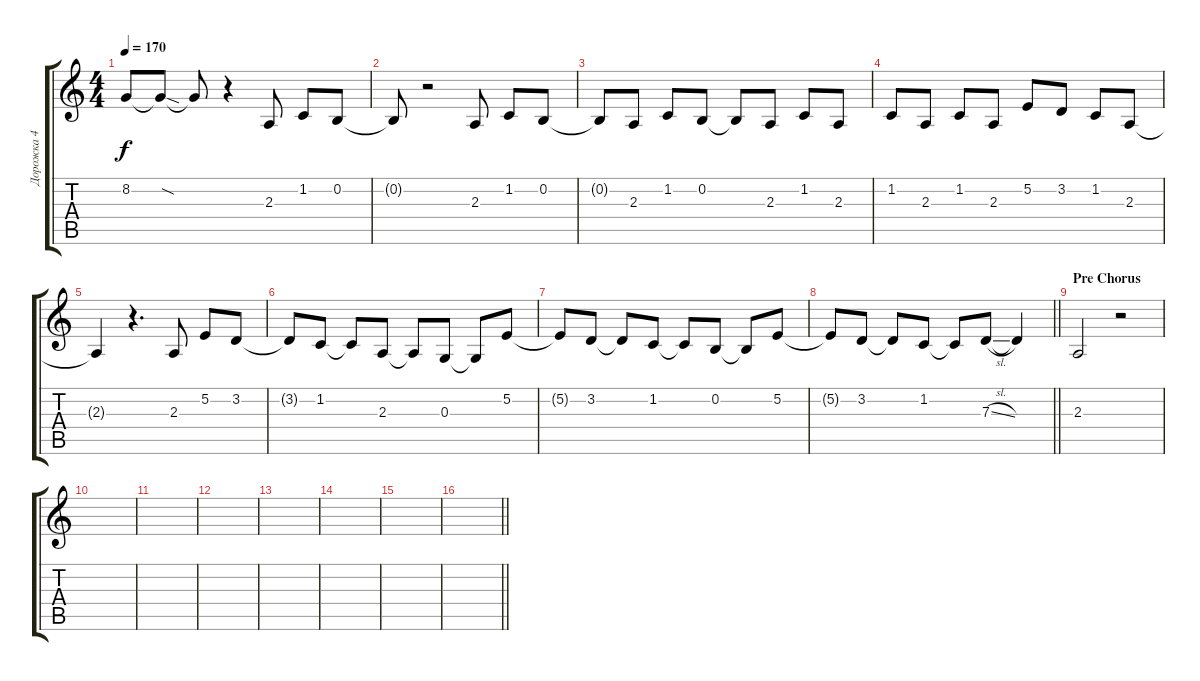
\track ("Дорожка 4" "Дорожка 4") {instrument altosax}
\staff {score tabs}
\tuning (E4 B3 G3 D3 A2 E2) {hide}
\ts (4 4)
\tempo 170
\clef g2
\ks c
8.2.8{dy f} 8.2{sod t}.8 8.2{t}.8 r.4 2.3.8 1.2.8 0.2.8 |
0.2{t}.8 r.2 2.3.8 1.2.8 0.2.8 |
0.2{t}.8 2.3.8 1.2.8 0.2.8 0.2{t}.8 2.3.8 1.2.8 2.3.8 |
1.2.8 2.3.8 1.2.8 2.3.8 5.2.8 3.2.8 1.2.8 2.3.8 |
2.3{t}.4 r.4{d} 2.3.8 5.2.8 3.2.8 |
3.2{t}.8 1.2.8 1.2{t}.8 2.3.8 2.3{t}.8 0.3.8 0.3{t}.8 5.2.8 |
5.2{t}.8 3.2.8 3.2{t}.8 1.2.8 1.2{t}.8 0.2.8 0.2{t}.8 5.2.8 |
\barLineRight lightlight
5.2{t}.8 3.2.8 3.2{t}.8 1.2.8 1.2{t}.8 7.3{sl}.8 7.3{t}.4 |
\section ("" "Pre Chorus")
2.3.2 r.2 |
|
|
|
|
|
|
\barLineRight lightlight
